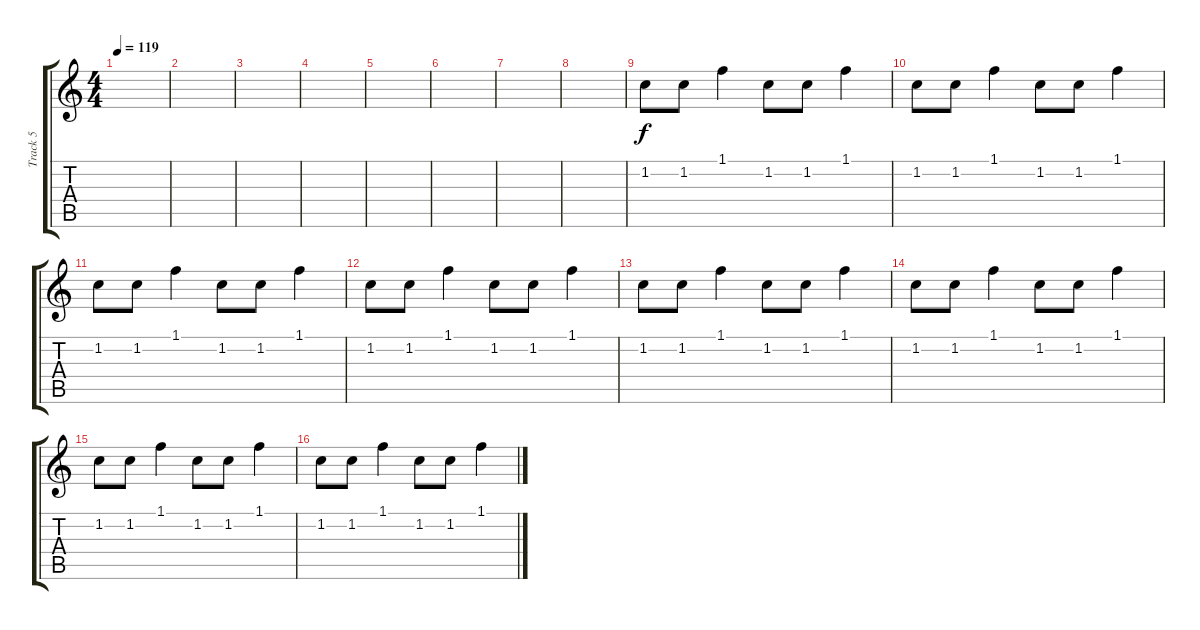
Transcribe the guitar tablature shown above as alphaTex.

\track ("Track 5" "Track 5") {instrument overdrivenguitar}
\staff {score tabs}
\tuning (E4 B3 G3 D3 A2 E2) {hide}
\ts (4 4)
\tempo 119
\clef g2
\ks c
|
|
|
|
|
|
|
|
1.2.8{dy f} 1.2.8 1.1.4 1.2.8 1.2.8 1.1.4 |
1.2.8 1.2.8 1.1.4 1.2.8 1.2.8 1.1.4 |
1.2.8 1.2.8 1.1.4 1.2.8 1.2.8 1.1.4 |
1.2.8 1.2.8 1.1.4 1.2.8 1.2.8 1.1.4 |
1.2.8 1.2.8 1.1.4 1.2.8 1.2.8 1.1.4 |
1.2.8 1.2.8 1.1.4 1.2.8 1.2.8 1.1.4 |
1.2.8 1.2.8 1.1.4 1.2.8 1.2.8 1.1.4 |
1.2.8 1.2.8 1.1.4 1.2.8 1.2.8 1.1.4
